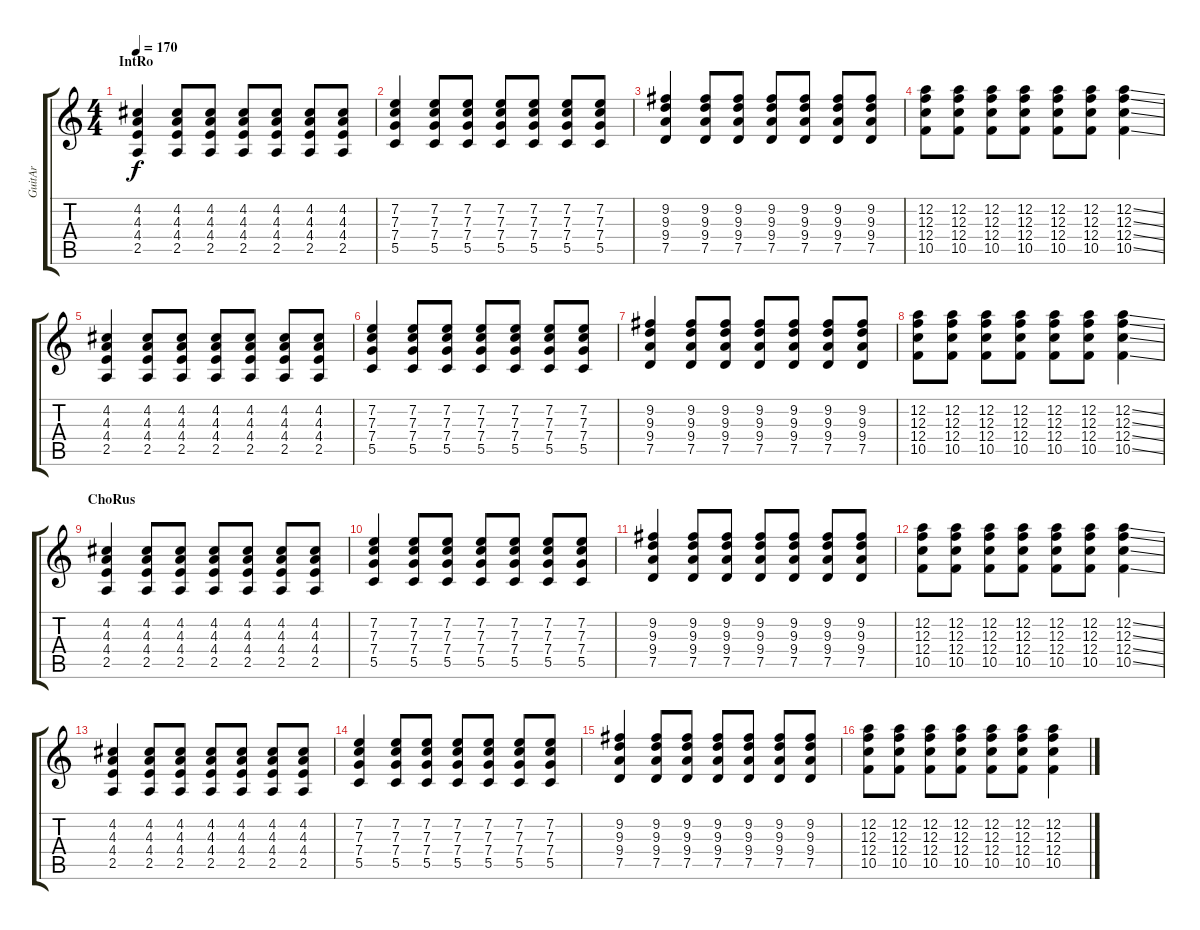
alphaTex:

\track ("GuitAr" "GuitAr") {instrument overdrivenguitar}
\staff {score tabs}
\tuning (D4 A3 F3 C3 G2 C2) {hide}
\ts (4 4)
\section ("" "IntRo")
\tempo 170
\clef g2
\ks c
(4.2 4.3 4.4 2.5).4{dy f volume 4 instrument overdrivenguitar} (4.2 4.3 4.4 2.5).8 (4.2 4.3 4.4 2.5).8 (4.2 4.3 4.4 2.5).8 (4.2 4.3 4.4 2.5).8 (4.2 4.3 4.4 2.5).8 (4.2 4.3 4.4 2.5).8 |
(7.2 7.3 7.4 5.5).4 (7.2 7.3 7.4 5.5).8 (7.2 7.3 7.4 5.5).8 (7.2 7.3 7.4 5.5).8 (7.2 7.3 7.4 5.5).8 (7.2 7.3 7.4 5.5).8 (7.2 7.3 7.4 5.5).8 |
(9.2 9.3 9.4 7.5).4 (9.2 9.3 9.4 7.5).8 (9.2 9.3 9.4 7.5).8 (9.2 9.3 9.4 7.5).8 (9.2 9.3 9.4 7.5).8 (9.2 9.3 9.4 7.5).8 (9.2 9.3 9.4 7.5).8 |
(12.2 12.3 12.4 10.5).8 (12.2 12.3 12.4 10.5).8 (12.2 12.3 12.4 10.5).8 (12.2 12.3 12.4 10.5).8 (12.2 12.3 12.4 10.5).8 (12.2 12.3 12.4 10.5).8 (12.2{ss} 12.3{ss} 12.4{ss} 10.5{ss}).4 |
(4.2 4.3 4.4 2.5).4 (4.2 4.3 4.4 2.5).8 (4.2 4.3 4.4 2.5).8 (4.2 4.3 4.4 2.5).8 (4.2 4.3 4.4 2.5).8 (4.2 4.3 4.4 2.5).8 (4.2 4.3 4.4 2.5).8 |
(7.2 7.3 7.4 5.5).4 (7.2 7.3 7.4 5.5).8 (7.2 7.3 7.4 5.5).8 (7.2 7.3 7.4 5.5).8 (7.2 7.3 7.4 5.5).8 (7.2 7.3 7.4 5.5).8 (7.2 7.3 7.4 5.5).8 |
(9.2 9.3 9.4 7.5).4 (9.2 9.3 9.4 7.5).8 (9.2 9.3 9.4 7.5).8 (9.2 9.3 9.4 7.5).8 (9.2 9.3 9.4 7.5).8 (9.2 9.3 9.4 7.5).8 (9.2 9.3 9.4 7.5).8 |
(12.2 12.3 12.4 10.5).8 (12.2 12.3 12.4 10.5).8 (12.2 12.3 12.4 10.5).8 (12.2 12.3 12.4 10.5).8 (12.2 12.3 12.4 10.5).8 (12.2 12.3 12.4 10.5).8 (12.2{ss} 12.3{ss} 12.4{ss} 10.5{ss}).4 |
\section ("" "ChoRus")
(4.2 4.3 4.4 2.5).4{volume 13} (4.2 4.3 4.4 2.5).8 (4.2 4.3 4.4 2.5).8 (4.2 4.3 4.4 2.5).8 (4.2 4.3 4.4 2.5).8 (4.2 4.3 4.4 2.5).8 (4.2 4.3 4.4 2.5).8 |
(7.2 7.3 7.4 5.5).4 (7.2 7.3 7.4 5.5).8 (7.2 7.3 7.4 5.5).8 (7.2 7.3 7.4 5.5).8 (7.2 7.3 7.4 5.5).8 (7.2 7.3 7.4 5.5).8 (7.2 7.3 7.4 5.5).8 |
(9.2 9.3 9.4 7.5).4 (9.2 9.3 9.4 7.5).8 (9.2 9.3 9.4 7.5).8 (9.2 9.3 9.4 7.5).8 (9.2 9.3 9.4 7.5).8 (9.2 9.3 9.4 7.5).8 (9.2 9.3 9.4 7.5).8 |
(12.2 12.3 12.4 10.5).8 (12.2 12.3 12.4 10.5).8 (12.2 12.3 12.4 10.5).8 (12.2 12.3 12.4 10.5).8 (12.2 12.3 12.4 10.5).8 (12.2 12.3 12.4 10.5).8 (12.2{ss} 12.3{ss} 12.4{ss} 10.5{ss}).4 |
(4.2 4.3 4.4 2.5).4 (4.2 4.3 4.4 2.5).8 (4.2 4.3 4.4 2.5).8 (4.2 4.3 4.4 2.5).8 (4.2 4.3 4.4 2.5).8 (4.2 4.3 4.4 2.5).8 (4.2 4.3 4.4 2.5).8 |
(7.2 7.3 7.4 5.5).4 (7.2 7.3 7.4 5.5).8 (7.2 7.3 7.4 5.5).8 (7.2 7.3 7.4 5.5).8 (7.2 7.3 7.4 5.5).8 (7.2 7.3 7.4 5.5).8 (7.2 7.3 7.4 5.5).8 |
(9.2 9.3 9.4 7.5).4 (9.2 9.3 9.4 7.5).8 (9.2 9.3 9.4 7.5).8 (9.2 9.3 9.4 7.5).8 (9.2 9.3 9.4 7.5).8 (9.2 9.3 9.4 7.5).8 (9.2 9.3 9.4 7.5).8 |
(12.2 12.3 12.4 10.5).8 (12.2 12.3 12.4 10.5).8 (12.2 12.3 12.4 10.5).8 (12.2 12.3 12.4 10.5).8 (12.2 12.3 12.4 10.5).8 (12.2 12.3 12.4 10.5).8 (12.2{ss} 12.3{ss} 12.4{ss} 10.5{ss}).4
